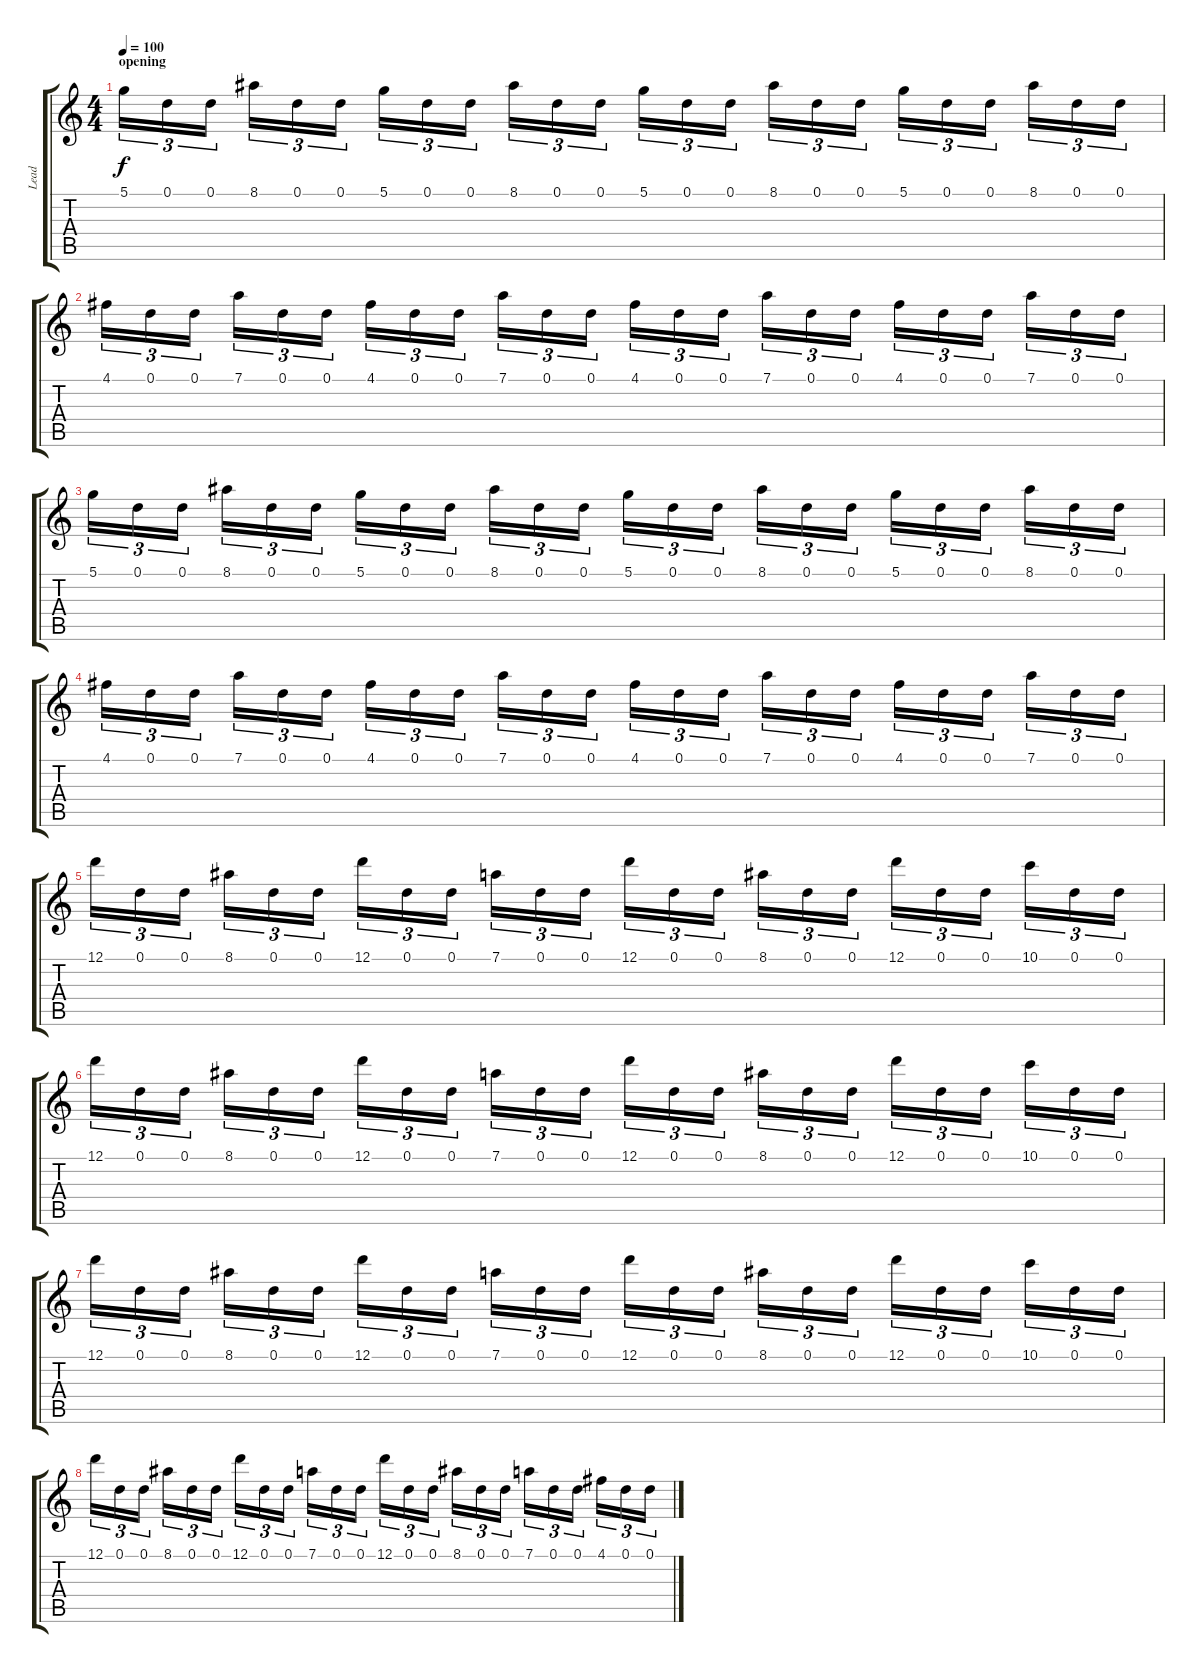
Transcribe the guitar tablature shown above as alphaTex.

\track ("Lead" "Lead") {instrument overdrivenguitar}
\staff {score tabs}
\tuning (D4 A3 F3 C3 G2 C2) {hide}
\ts (4 4)
\section ("" "opening")
\tempo 100
\clef g2
\ks c
5.1.16{tu (3 2) dy f instrument overdrivenguitar} 0.1.16{tu (3 2)} 0.1.16{tu (3 2)} 8.1.16{tu (3 2)} 0.1.16{tu (3 2)} 0.1.16{tu (3 2)} 5.1.16{tu (3 2)} 0.1.16{tu (3 2)} 0.1.16{tu (3 2)} 8.1.16{tu (3 2)} 0.1.16{tu (3 2)} 0.1.16{tu (3 2)} 5.1.16{tu (3 2)} 0.1.16{tu (3 2)} 0.1.16{tu (3 2)} 8.1.16{tu (3 2)} 0.1.16{tu (3 2)} 0.1.16{tu (3 2)} 5.1.16{tu (3 2)} 0.1.16{tu (3 2)} 0.1.16{tu (3 2)} 8.1.16{tu (3 2)} 0.1.16{tu (3 2)} 0.1.16{tu (3 2)} |
4.1.16{tu (3 2)} 0.1.16{tu (3 2)} 0.1.16{tu (3 2)} 7.1.16{tu (3 2)} 0.1.16{tu (3 2)} 0.1.16{tu (3 2)} 4.1.16{tu (3 2)} 0.1.16{tu (3 2)} 0.1.16{tu (3 2)} 7.1.16{tu (3 2)} 0.1.16{tu (3 2)} 0.1.16{tu (3 2)} 4.1.16{tu (3 2)} 0.1.16{tu (3 2)} 0.1.16{tu (3 2)} 7.1.16{tu (3 2)} 0.1.16{tu (3 2)} 0.1.16{tu (3 2)} 4.1.16{tu (3 2)} 0.1.16{tu (3 2)} 0.1.16{tu (3 2)} 7.1.16{tu (3 2)} 0.1.16{tu (3 2)} 0.1.16{tu (3 2)} |
5.1.16{tu (3 2)} 0.1.16{tu (3 2)} 0.1.16{tu (3 2)} 8.1.16{tu (3 2)} 0.1.16{tu (3 2)} 0.1.16{tu (3 2)} 5.1.16{tu (3 2)} 0.1.16{tu (3 2)} 0.1.16{tu (3 2)} 8.1.16{tu (3 2)} 0.1.16{tu (3 2)} 0.1.16{tu (3 2)} 5.1.16{tu (3 2)} 0.1.16{tu (3 2)} 0.1.16{tu (3 2)} 8.1.16{tu (3 2)} 0.1.16{tu (3 2)} 0.1.16{tu (3 2)} 5.1.16{tu (3 2)} 0.1.16{tu (3 2)} 0.1.16{tu (3 2)} 8.1.16{tu (3 2)} 0.1.16{tu (3 2)} 0.1.16{tu (3 2)} |
4.1.16{tu (3 2)} 0.1.16{tu (3 2)} 0.1.16{tu (3 2)} 7.1.16{tu (3 2)} 0.1.16{tu (3 2)} 0.1.16{tu (3 2)} 4.1.16{tu (3 2)} 0.1.16{tu (3 2)} 0.1.16{tu (3 2)} 7.1.16{tu (3 2)} 0.1.16{tu (3 2)} 0.1.16{tu (3 2)} 4.1.16{tu (3 2)} 0.1.16{tu (3 2)} 0.1.16{tu (3 2)} 7.1.16{tu (3 2)} 0.1.16{tu (3 2)} 0.1.16{tu (3 2)} 4.1.16{tu (3 2)} 0.1.16{tu (3 2)} 0.1.16{tu (3 2)} 7.1.16{tu (3 2)} 0.1.16{tu (3 2)} 0.1.16{tu (3 2)} |
12.1.16{tu (3 2)} 0.1.16{tu (3 2)} 0.1.16{tu (3 2)} 8.1.16{tu (3 2)} 0.1.16{tu (3 2)} 0.1.16{tu (3 2)} 12.1.16{tu (3 2)} 0.1.16{tu (3 2)} 0.1.16{tu (3 2)} 7.1.16{tu (3 2)} 0.1.16{tu (3 2)} 0.1.16{tu (3 2)} 12.1.16{tu (3 2)} 0.1.16{tu (3 2)} 0.1.16{tu (3 2)} 8.1.16{tu (3 2)} 0.1.16{tu (3 2)} 0.1.16{tu (3 2)} 12.1.16{tu (3 2)} 0.1.16{tu (3 2)} 0.1.16{tu (3 2)} 10.1.16{tu (3 2)} 0.1.16{tu (3 2)} 0.1.16{tu (3 2)} |
12.1.16{tu (3 2)} 0.1.16{tu (3 2)} 0.1.16{tu (3 2)} 8.1.16{tu (3 2)} 0.1.16{tu (3 2)} 0.1.16{tu (3 2)} 12.1.16{tu (3 2)} 0.1.16{tu (3 2)} 0.1.16{tu (3 2)} 7.1.16{tu (3 2)} 0.1.16{tu (3 2)} 0.1.16{tu (3 2)} 12.1.16{tu (3 2)} 0.1.16{tu (3 2)} 0.1.16{tu (3 2)} 8.1.16{tu (3 2)} 0.1.16{tu (3 2)} 0.1.16{tu (3 2)} 12.1.16{tu (3 2)} 0.1.16{tu (3 2)} 0.1.16{tu (3 2)} 10.1.16{tu (3 2)} 0.1.16{tu (3 2)} 0.1.16{tu (3 2)} |
12.1.16{tu (3 2)} 0.1.16{tu (3 2)} 0.1.16{tu (3 2)} 8.1.16{tu (3 2)} 0.1.16{tu (3 2)} 0.1.16{tu (3 2)} 12.1.16{tu (3 2)} 0.1.16{tu (3 2)} 0.1.16{tu (3 2)} 7.1.16{tu (3 2)} 0.1.16{tu (3 2)} 0.1.16{tu (3 2)} 12.1.16{tu (3 2)} 0.1.16{tu (3 2)} 0.1.16{tu (3 2)} 8.1.16{tu (3 2)} 0.1.16{tu (3 2)} 0.1.16{tu (3 2)} 12.1.16{tu (3 2)} 0.1.16{tu (3 2)} 0.1.16{tu (3 2)} 10.1.16{tu (3 2)} 0.1.16{tu (3 2)} 0.1.16{tu (3 2)} |
12.1.16{tu (3 2)} 0.1.16{tu (3 2)} 0.1.16{tu (3 2)} 8.1.16{tu (3 2)} 0.1.16{tu (3 2)} 0.1.16{tu (3 2)} 12.1.16{tu (3 2)} 0.1.16{tu (3 2)} 0.1.16{tu (3 2)} 7.1.16{tu (3 2)} 0.1.16{tu (3 2)} 0.1.16{tu (3 2)} 12.1.16{tu (3 2)} 0.1.16{tu (3 2)} 0.1.16{tu (3 2)} 8.1.16{tu (3 2)} 0.1.16{tu (3 2)} 0.1.16{tu (3 2)} 7.1.16{tu (3 2)} 0.1.16{tu (3 2)} 0.1.16{tu (3 2)} 4.1.16{tu (3 2)} 0.1.16{tu (3 2)} 0.1.16{tu (3 2)}
